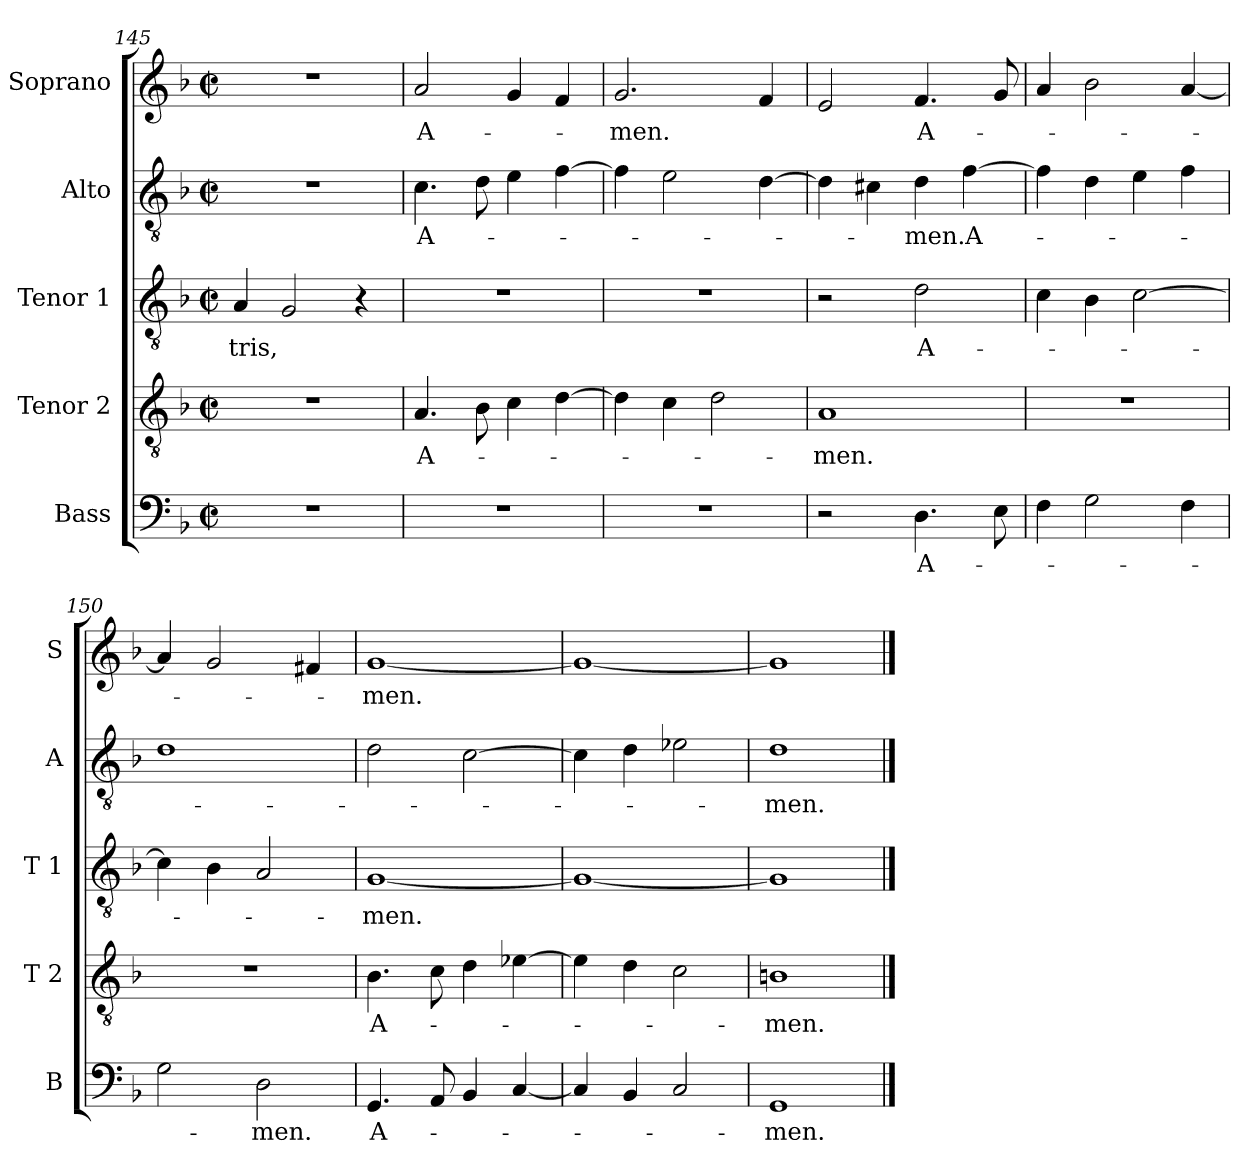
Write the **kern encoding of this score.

**kern	**text	**kern	**text	**kern	**text	**kern	**text	**kern	**text
*part5	*part5	*part4	*part4	*part3	*part3	*part2	*part2	*part1	*part1
*staff5	*staff5	*staff4	*staff4	*staff3	*staff3	*staff2	*staff2	*staff1	*staff1
*I"Bass	*	*I"Tenor 2	*	*I"Tenor 1	*	*I"Alto	*	*I"Soprano	*
*I'B	*	*I'T 2	*	*I'T 1	*	*I'A	*	*I'S	*
*clefF4	*	*clefGv2	*	*clefGv2	*	*clefGv2	*	*clefG2	*
*k[b-]	*	*k[b-]	*	*k[b-]	*	*k[b-]	*	*k[b-]	*
*F:	*	*F:	*	*F:	*	*F:	*	*F:	*
*M2/2	*	*M2/2	*	*M2/2	*	*M2/2	*	*M2/2	*
*met(c|)	*	*met(c|)	*	*met(c|)	*	*met(c|)	*	*met(c|)	*
=145	=145	=145	=145	=145	=145	=145	=145	=145	=145
!	!	!	!	!	!LO:LY:b	!	!	!	!
1r	.	1r	.	4A/	-tris,	1r	.	1r	.
.	.	.	.	2G/	.	.	.	.	.
.	.	.	.	4r	.	.	.	.	.
=146	=146	=146	=146	=146	=146	=146	=146	=146	=146
!	!	!	!LO:LY:b	!	!	!	!	!	!
!	!	!	!	!	!	!	!LO:LY:b	!	!
!	!	!	!	!	!	!	!	!	!LO:LY:b
1r	.	4.A/	A-	1r	.	4.c\	A-	2a/	A-
.	.	8B-\	.	.	.	8d\	.	.	.
.	.	4c\	.	.	.	4e\	.	4g/	.
.	.	[4d\	.	.	.	[4f\	.	4f/	.
=147	=147	=147	=147	=147	=147	=147	=147	=147	=147
!	!	!	!	!	!	!	!	!	!LO:LY:b
1r	.	4d\]	.	1r	.	4f\]	.	2.g/	-men.
.	.	4c\	.	.	.	2e\	.	.	.
.	.	2d\	.	.	.	.	.	.	.
.	.	.	.	.	.	[4d\	.	4f/	.
=148	=148	=148	=148	=148	=148	=148	=148	=148	=148
!	!	!	!LO:LY:b	!	!	!	!	!	!
2r	.	1A	-men.	2r	.	4d\]	.	2e/	.
.	.	.	.	.	.	4c#X\	.	.	.
!	!LO:LY:b	!	!	!	!	!	!	!	!
!	!	!	!	!	!LO:LY:b	!	!	!	!
!	!	!	!	!	!	!	!LO:LY:b	!	!
!	!	!	!	!	!	!	!	!	!LO:LY:b
4.D\	A-	.	.	2d\	A-	4d\	-men.	4.f/	A-
!	!	!	!	!	!	!	!LO:LY:b	!	!
.	.	.	.	.	.	[4f\	A-	.	.
8E\	.	.	.	.	.	.	.	8g/	.
=149	=149	=149	=149	=149	=149	=149	=149	=149	=149
4F\	.	1r	.	4c\	.	4f\]	.	4a/	.
2G\	.	.	.	4B-\	.	4d\	.	2b-\	.
.	.	.	.	[2c\	.	4e\	.	.	.
4F\	.	.	.	.	.	4f\	.	[4a/	.
=150	=150	=150	=150	=150	=150	=150	=150	=150	=150
2G\	.	1r	.	4c\]	.	1d	.	4a/]	.
.	.	.	.	4B-\	.	.	.	2g/	.
!	!LO:LY:b	!	!	!	!	!	!	!	!
2D\	-men.	.	.	2A/	.	.	.	.	.
.	.	.	.	.	.	.	.	4f#X/	.
!!LO:LB:g=z
=151	=151	=151	=151	=151	=151	=151	=151	=151	=151
!	!LO:LY:b	!	!	!	!	!	!	!	!
!	!	!	!LO:LY:b	!	!	!	!	!	!
!	!	!	!	!	!LO:LY:b	!	!	!	!
!	!	!	!	!	!	!	!	!	!LO:LY:b
4.GG/	A-	4.B-\	A-	[1G	-men.	2d\	.	[1g	-men.
8AA/	.	8c\	.	.	.	.	.	.	.
4BB-/	.	4d\	.	.	.	[2c\	.	.	.
[4C/	.	[4e-X\	.	.	.	.	.	.	.
=152	=152	=152	=152	=152	=152	=152	=152	=152	=152
4C/]	.	4e-\]	.	1G_	.	4c\]	.	1g_	.
4BB-/	.	4d\	.	.	.	4d\	.	.	.
2C/	.	2c\	.	.	.	2e-X\	.	.	.
=153	=153	=153	=153	=153	=153	=153	=153	=153	=153
!	!LO:LY:b	!	!	!	!	!	!	!	!
!	!	!	!LO:LY:b	!	!	!	!	!	!
!	!	!	!	!	!	!	!LO:LY:b	!	!
1GG	-men.	1Bn	-men.	1G]	.	1d	-men.	1g]	.
==	==	==	==	==	==	==	==	==	==
*-	*-	*-	*-	*-	*-	*-	*-	*-	*-
